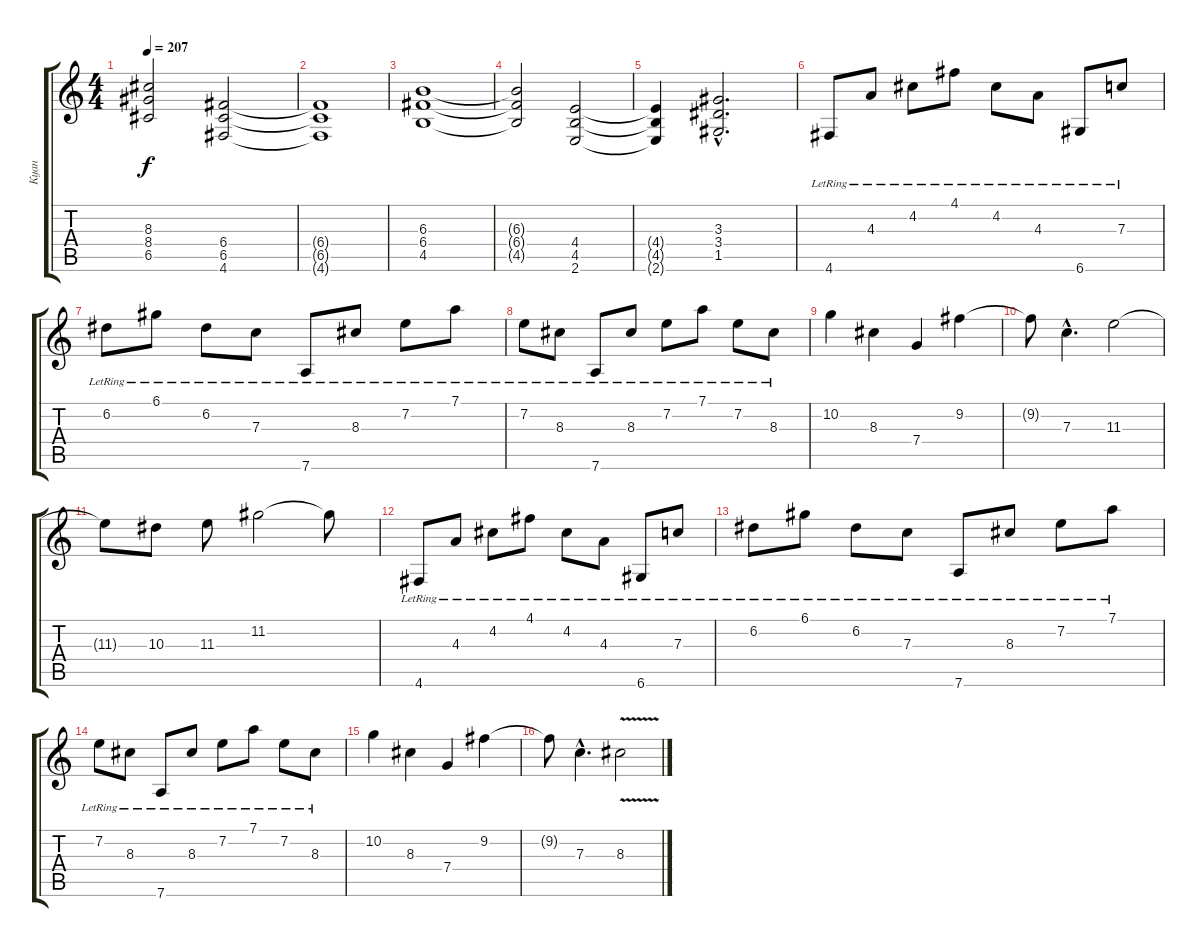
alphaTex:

\track ("Куан" "Куан") {instrument distortionguitar}
\staff {score tabs}
\tuning (D4 A3 F3 C3 G2 D2) {hide}
\ts (4 4)
\tempo 207
\clef g2
\ks c
(8.3{t} 8.4{t} 6.5{t}).2{dy f} (6.4 6.5 4.6).2 |
(6.4{t} 6.5{t} 4.6{t}).1 |
(6.3 6.4 4.5).1 |
(6.3{t} 6.4{t} 4.5{t}).2 (4.4 4.5 2.6).2 |
(4.4{t} 4.5{t} 2.6{t}).4 (3.3{hac} 3.4{hac} 1.5{hac}).2{d} |
4.6{lr}.8{instrument electricguitarclean} 4.3{lr}.8 4.2{lr}.8 4.1{lr}.8 4.2{lr}.8 4.3{lr}.8 6.6{lr}.8 7.3{lr}.8 |
6.2{lr}.8 6.1{lr}.8 6.2{lr}.8 7.3{lr}.8 7.6{lr}.8 8.3{lr}.8 7.2{lr}.8 7.1{lr}.8 |
7.2{lr}.8 8.3{lr}.8 7.6{lr}.8 8.3{lr}.8 7.2{lr}.8 7.1{lr}.8 7.2{lr}.8 8.3{lr}.8 |
10.2.4{instrument distortionguitar} 8.3.4 7.4.4 9.2.4 |
9.2{t}.8 7.3{hac}.4{d} 11.3.2 |
11.3{t}.8 10.3.8 11.3.8 11.2.2 11.2{t}.8 |
4.6{lr}.8{instrument electricguitarclean} 4.3{lr}.8 4.2{lr}.8 4.1{lr}.8 4.2{lr}.8 4.3{lr}.8 6.6{lr}.8 7.3{lr}.8 |
6.2{lr}.8 6.1{lr}.8 6.2{lr}.8 7.3{lr}.8 7.6{lr}.8 8.3{lr}.8 7.2{lr}.8 7.1{lr}.8 |
7.2{lr}.8 8.3{lr}.8 7.6{lr}.8 8.3{lr}.8 7.2{lr}.8 7.1{lr}.8 7.2{lr}.8 8.3{lr}.8 |
10.2.4{instrument distortionguitar} 8.3.4 7.4.4 9.2.4 |
9.2{t}.8 7.3{hac}.4{d} 8.3{v}.2
